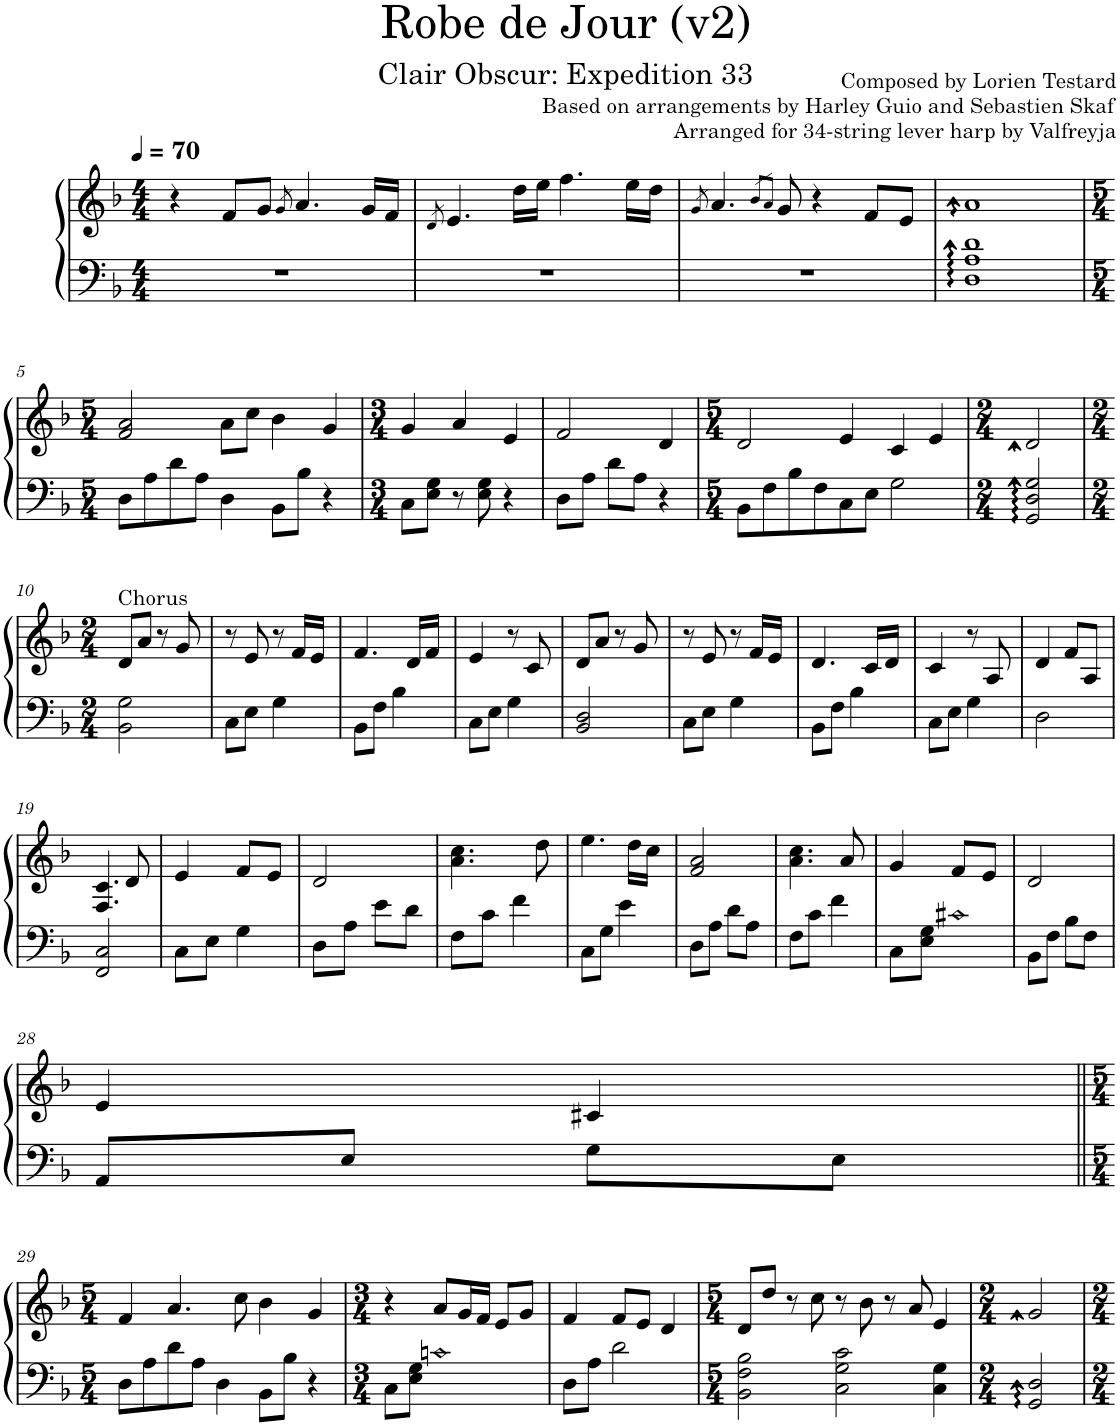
**kern	**kern
*part1	*part1
*staff2	*staff1
*I"Harp	*
*I'Hrp.	*
*clefF4	*clefG2
*k[b-]	*k[b-]
*M4/4	*M4/4
*MM70	*MM70
=1	=1
1r	4r
.	8f/L
.	8g/J
.	8qg/
.	4.a/
.	16g/LL
.	16f/JJ
=2	=2
.	8qd/
1r	4.e/
.	16dd\LL
.	16ee\JJ
.	4.ff\
.	16ee\LL
.	16dd\JJ
=3	=3
.	8qg/
1r	4.a/
.	8qb-/L
.	8qa/J
.	8g/
.	4r
.	8f/L
.	8e/J
=4	=4
1D:: 1A:: 1d::	1a
!!LO:LB:g=z
=5	=5
*M5/4	*M5/4
8D\L	2f/ 2a/
8A\	.
8d\	.
8A\J	.
4D\	8a\L
.	8cc\J
8BB-\L	4b-\
8B-\J	.
4r	4g/
=6	=6
*M3/4	*M3/4
8C\L	4g/
8E\ 8G\J	.
8r	4a/
8E\ 8G\	.
4r	4e/
=7	=7
8D\L	2f/
8A\J	.
8d\L	.
8A\J	.
4r	4d/
=8	=8
*M5/4	*M5/4
8BB-\L	2d/
8F\	.
8B-\	.
8F\	.
8C\	4e/
8E\J	.
2G\	4c/
.	4e/
=9	=9
*M2/4	*M2/4
2GG/:: 2D/:: 2G/::	2d/
!!LO:LB:g=z
=10	=10
*M2/4	*M2/4
!	!LO:TX:a:t=Chorus
2BB-\ 2G\	8d/L
.	8a/J
.	8r
.	8g/
=11	=11
8C\L	8r
8E\J	8e/
4G\	8r
.	16f/LL
.	16e/JJ
=12	=12
8BB-\L	4.f/
8F\J	.
4B-\	.
.	16d/LL
.	16f/JJ
=13	=13
8C\L	4e/
8E\J	.
4G\	8r
.	8c/
=14	=14
2BB-/ 2D/	8d/L
.	8a/J
.	8r
.	8g/
=15	=15
8C\L	8r
8E\J	8e/
4G\	8r
.	16f/LL
.	16e/JJ
=16	=16
8BB-\L	4.d/
8F\J	.
4B-\	.
.	16c/LL
.	16d/JJ
=17	=17
8C\L	4c/
8E\J	.
4G\	8r
.	8A/
=18	=18
2D\	4d/
.	8f/L
.	8A/J
!!LO:LB:g=z
=19	=19
2FF/ 2C/	4.F/ 4.c/
.	8d/
=20	=20
8C\L	4e/
8E\J	.
4G\	8f/L
.	8e/J
=21	=21
8D\L	2d/
8A\J	.
8e\L	.
8d\J	.
=22	=22
8F\L	4.a\ 4.cc\
8c\J	.
4f\	.
.	8dd\
=23	=23
8C\L	4.ee\
8G\J	.
4e\	.
.	16dd\LL
.	16cc\JJ
=24	=24
8D\L	2f/ 2a/
8A\J	.
8d\L	.
8A\J	.
=25	=25
8F\L	4.a\ 4.cc\
8c\J	.
4f\	.
.	8a/
=26	=26
8C\L	4g/
8E\ 8G\J	.
!LO:N:head=open	!
4c#X	8f/L
.	8e/J
=27	=27
8BB-\L	2d/
8F\J	.
8B-\L	.
8F\J	.
!!LO:LB:g=z
=28	=28
8AA/L	4e/
8E/J	.
8G\L	4c#X/
8E\J	.
!!LO:LB:g=z
=29||	=29||
*M5/4	*M5/4
8D\L	4f/
8A\	.
8d\	4.a/
8A\J	.
4D\	.
.	8cc\
8BB-\L	4b-\
8B-\J	.
4r	4g/
=30	=30
*M3/4	*M3/4
8C\L	4r
8E\ 8G\J	.
!LO:N:head=diamond	!
2cn	8a/L
.	16g/L
.	16f/JJ
.	8e/L
.	8g/J
=31	=31
8D\L	4f/
8A\J	.
2d\	8f/L
.	8e/J
.	4d/
=32	=32
*M5/4	*M5/4
2BB-\ 2F\ 2B-\	8d/L
.	8dd/J
.	8r
.	8cc\
2C\ 2G\ 2c\	8r
.	8b-\
.	8r
.	8a/
4C\ 4G\	4e/
=33	=33
*M2/4	*M2/4
2GG/:: 2D/::	2g/
=	=
*-	*-
